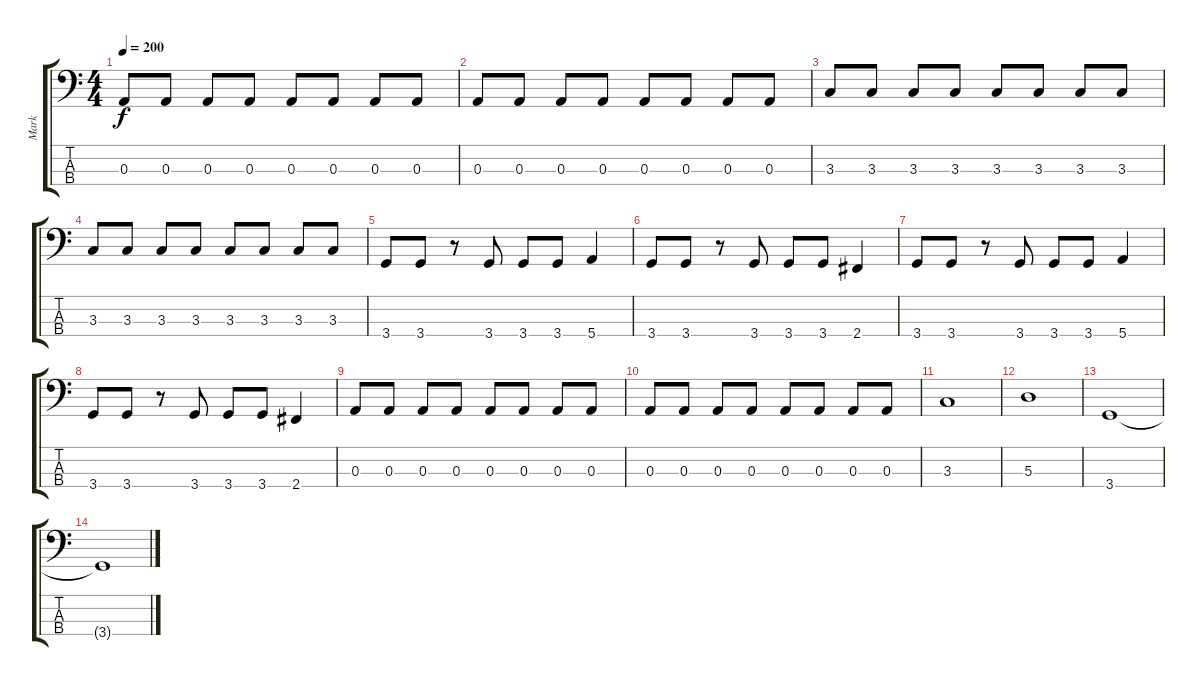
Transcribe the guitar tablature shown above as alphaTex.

\track ("Mark" "Mark") {instrument electricbasspick}
\staff {score tabs}
\tuning (G2 D2 A1 E1) {hide}
\ts (4 4)
\tempo 200
\clef f4
\ks c
0.3.8{dy f} 0.3.8 0.3.8 0.3.8 0.3.8 0.3.8 0.3.8 0.3.8 |
0.3.8 0.3.8 0.3.8 0.3.8 0.3.8 0.3.8 0.3.8 0.3.8 |
3.3.8 3.3.8 3.3.8 3.3.8 3.3.8 3.3.8 3.3.8 3.3.8 |
3.3.8 3.3.8 3.3.8 3.3.8 3.3.8 3.3.8 3.3.8 3.3.8 |
3.4.8 3.4.8 r.8 3.4.8 3.4.8 3.4.8 5.4.4 |
3.4.8 3.4.8 r.8 3.4.8 3.4.8 3.4.8 2.4.4 |
3.4.8 3.4.8 r.8 3.4.8 3.4.8 3.4.8 5.4.4 |
3.4.8 3.4.8 r.8 3.4.8 3.4.8 3.4.8 2.4.4 |
0.3.8 0.3.8 0.3.8 0.3.8 0.3.8 0.3.8 0.3.8 0.3.8 |
0.3.8 0.3.8 0.3.8 0.3.8 0.3.8 0.3.8 0.3.8 0.3.8 |
3.3.1 |
5.3.1 |
3.4.1 |
3.4{t}.1
